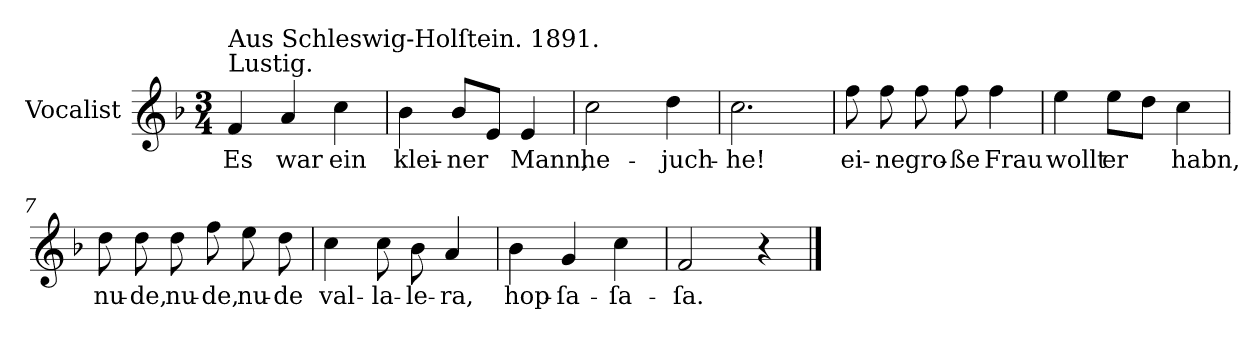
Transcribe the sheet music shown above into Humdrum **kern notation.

**kern	**text
*part1	*part1
*staff1	*staff1
*I"Vocalist	*
*k[b-]	*
*F:	*
*M3/4	*
=1	=1
!LO:TX:a:t=Lustig.	!
!LO:TX:a:t=Aus Schleswig-Holſtein. 1891.	!
4f	Es
4a	war
4cc	ein
=2	=2
4b-	klei-
8b-L	-ner
8eJ	.
4e	Mann,
=3	=3
2cc	he-
4dd	-juch-
=4	=4
2.cc	-he!
=5	=5
8ff	ei-
8ff	-ne
8ff	gro-
8ff	-ße
4ff	Frau
=6	=6
4ee	wollt
8eeL	er
8ddJ	.
4cc	habn,
=7	=7
8dd	nu-
8dd	-de,
8dd	nu-
8ff	-de,
8ee	nu-
8dd	-de
=8	=8
4cc	val-
8cc	-la-
8b-	-le-
4a	-ra,
=9	=9
4b-	hop-
4g	-ſa-
4cc	-ſa-
=10	=10
2f	-ſa.
4r	.
==	==
*-	*-
